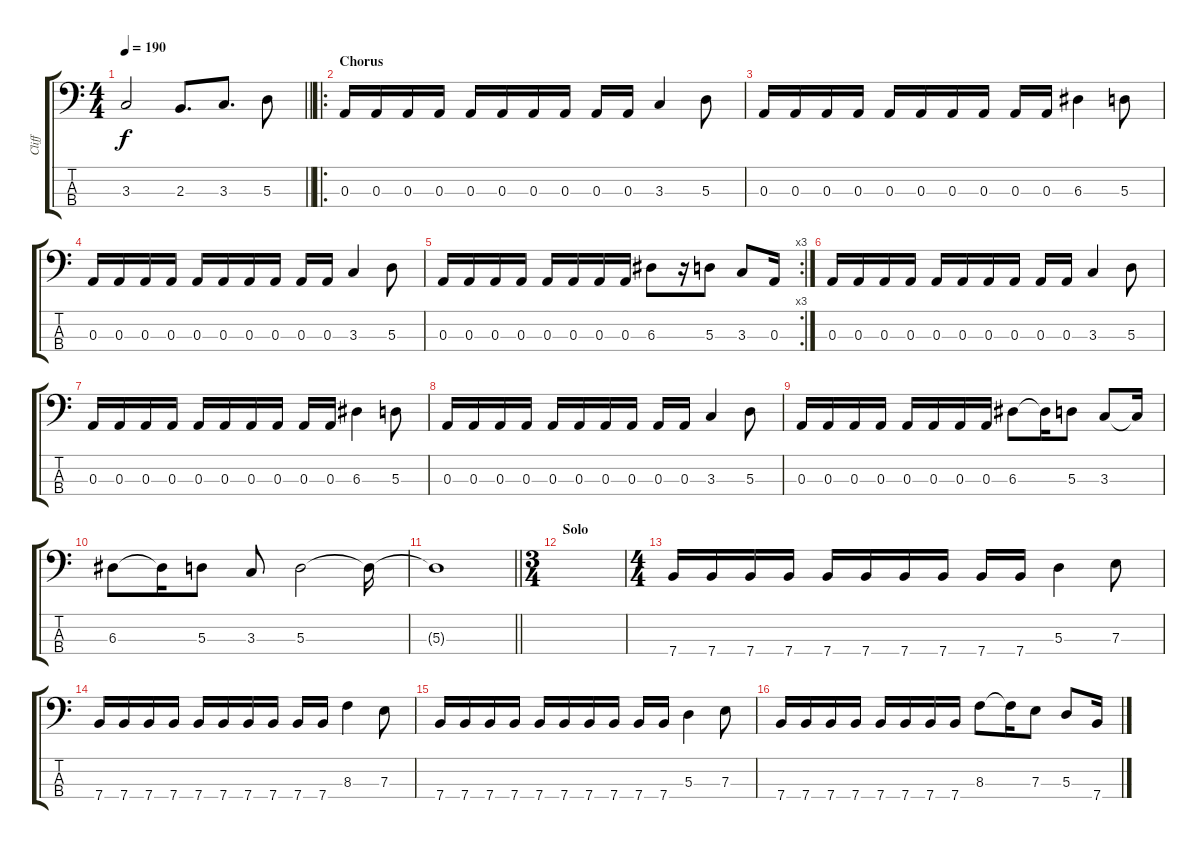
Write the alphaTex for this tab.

\track ("Cliff" "Cliff") {instrument electricbassfinger}
\staff {score tabs}
\tuning (G2 D2 A1 E1) {hide}
\ts (4 4)
\tempo 190
\clef f4
\barLineRight lightlight
\ks c
3.3.2{dy f} 2.3.8{d} 3.3.8{d} 5.3.8 |
\ro
\section ("" "Chorus")
0.3.16 0.3.16 0.3.16 0.3.16 0.3.16 0.3.16 0.3.16 0.3.16 0.3.16 0.3.16 3.3.4 5.3.8 |
0.3.16 0.3.16 0.3.16 0.3.16 0.3.16 0.3.16 0.3.16 0.3.16 0.3.16 0.3.16 6.3.4 5.3.8 |
0.3.16 0.3.16 0.3.16 0.3.16 0.3.16 0.3.16 0.3.16 0.3.16 0.3.16 0.3.16 3.3.4 5.3.8 |
\rc 3
0.3.16 0.3.16 0.3.16 0.3.16 0.3.16 0.3.16 0.3.16 0.3.16 6.3.8 r.16 5.3.8 3.3.8 0.3.16 |
0.3.16 0.3.16 0.3.16 0.3.16 0.3.16 0.3.16 0.3.16 0.3.16 0.3.16 0.3.16 3.3.4 5.3.8 |
0.3.16 0.3.16 0.3.16 0.3.16 0.3.16 0.3.16 0.3.16 0.3.16 0.3.16 0.3.16 6.3.4 5.3.8 |
0.3.16 0.3.16 0.3.16 0.3.16 0.3.16 0.3.16 0.3.16 0.3.16 0.3.16 0.3.16 3.3.4 5.3.8 |
0.3.16 0.3.16 0.3.16 0.3.16 0.3.16 0.3.16 0.3.16 0.3.16 6.3.8 6.3{t}.16 5.3.8 3.3.8 3.3{t}.16 |
6.3.8 6.3{t}.16 5.3.8 3.3.8 5.3.2 5.3{t}.16 |
\barLineRight lightlight
5.3{t}.1 |
\ts (3 4)
\section ("" "Solo")
|
\ts (4 4)
7.4.16 7.4.16 7.4.16 7.4.16 7.4.16 7.4.16 7.4.16 7.4.16 7.4.16 7.4.16 5.3.4 7.3.8 |
7.4.16 7.4.16 7.4.16 7.4.16 7.4.16 7.4.16 7.4.16 7.4.16 7.4.16 7.4.16 8.3.4 7.3.8 |
7.4.16 7.4.16 7.4.16 7.4.16 7.4.16 7.4.16 7.4.16 7.4.16 7.4.16 7.4.16 5.3.4 7.3.8 |
7.4.16 7.4.16 7.4.16 7.4.16 7.4.16 7.4.16 7.4.16 7.4.16 8.3.8 8.3{t}.16 7.3.8 5.3.8 7.4.16
